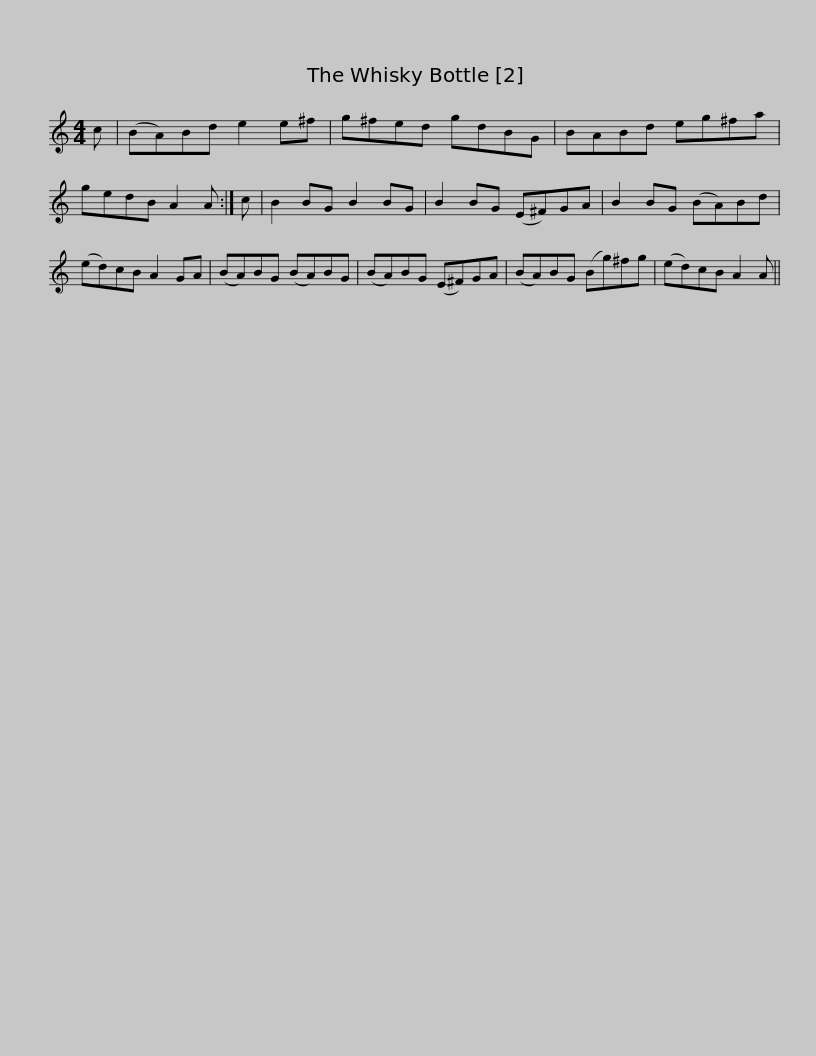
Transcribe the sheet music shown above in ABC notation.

X:1
L:1/8
M:4/4
I:linebreak $
K:C
V:1 treble
V:1
 c | (BA)Bd e2 e^f | g^fed gdBG | BABd eg^fa | gedB A2 A :| %5
 c | B2 BG B2 BG |$ B2 BG (E^F)GA | B2 BG (BA)Bd | (ed)cB A2 GA | %10
 (BA)BG (BA)BG | (BA)BG (E^F)GA | (BA)BG (Bg)^fg |$ (ed)cB A2 A || %14
